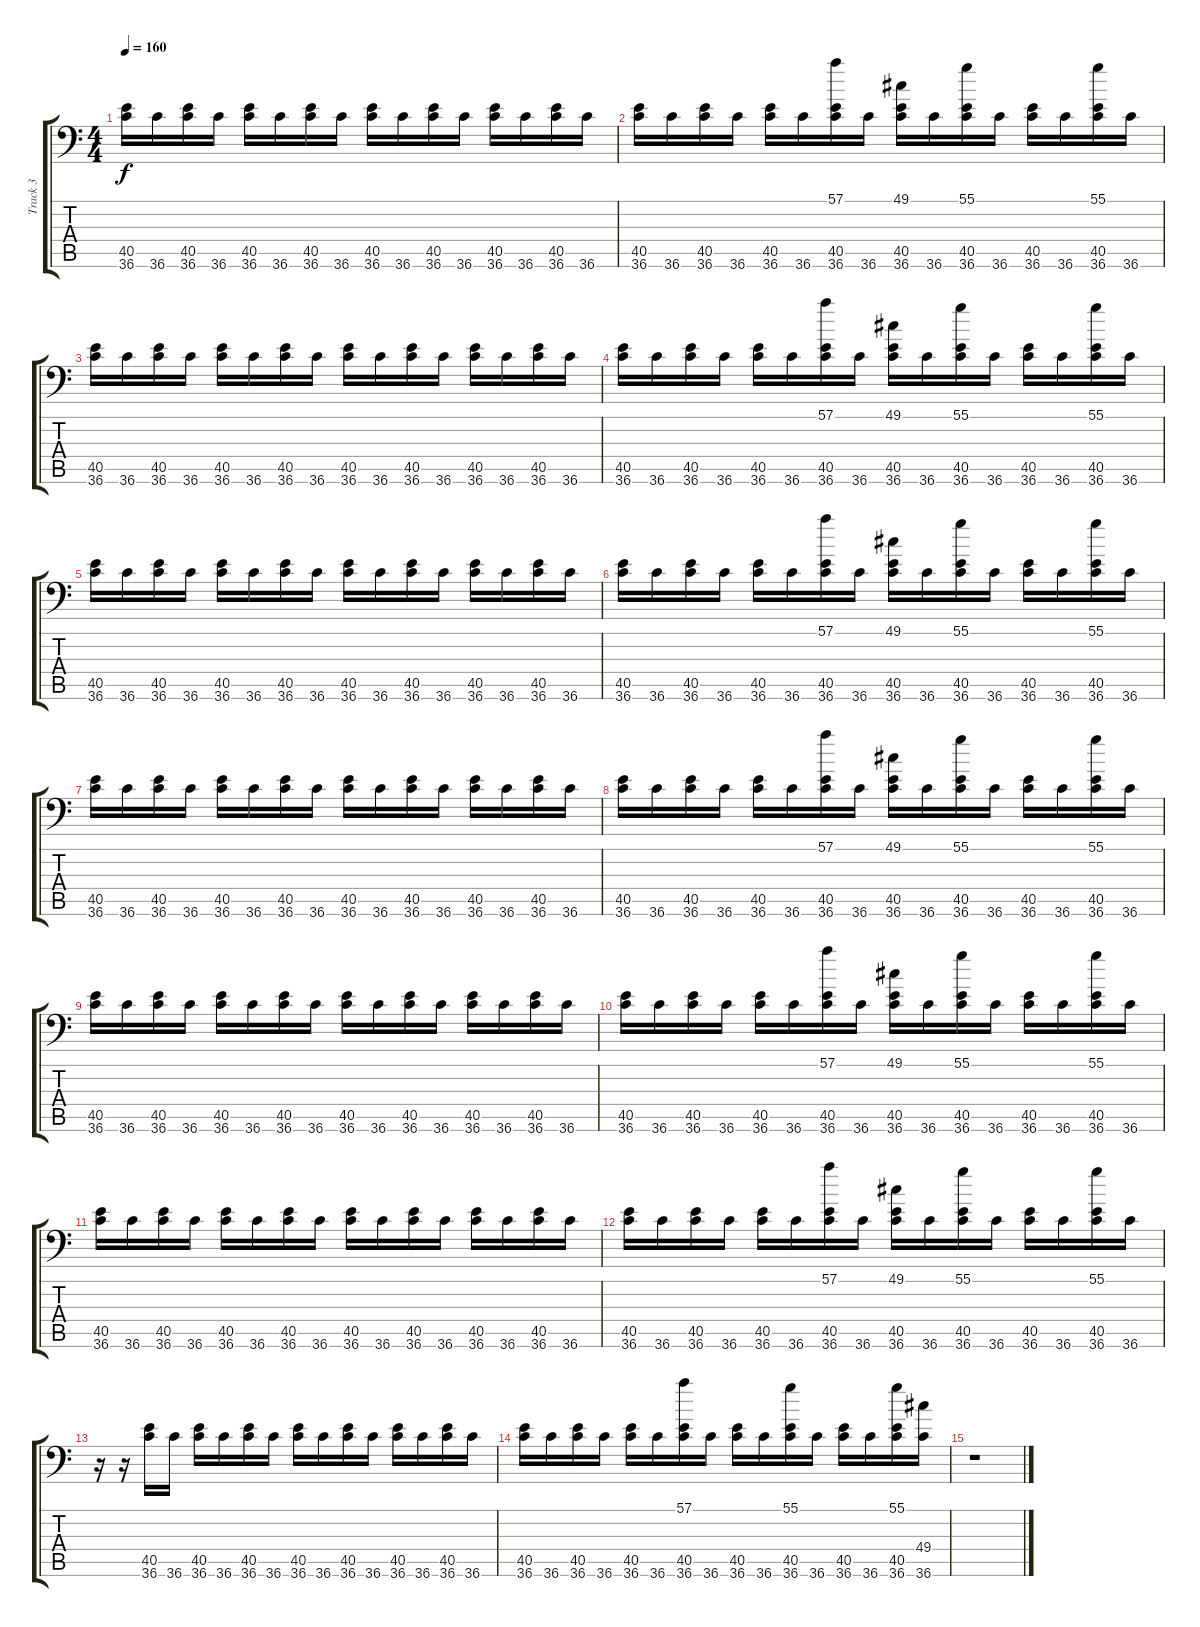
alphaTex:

\track ("Track 3" "Track 3") {instrument acousticgrandpiano}
\staff {score tabs}
\tuning (C-1 C-1 C-1 C-1 C-1 C-1) {hide}
\ts (4 4)
\tempo 160
\clef f4
\ks c
(40.5 36.6).16{dy f} 36.6.16 (40.5 36.6).16 36.6.16 (40.5 36.6).16 36.6.16 (40.5 36.6).16 36.6.16 (40.5 36.6).16 36.6.16 (40.5 36.6).16 36.6.16 (40.5 36.6).16 36.6.16 (40.5 36.6).16 36.6.16 |
(40.5 36.6).16 36.6.16 (40.5 36.6).16 36.6.16 (40.5 36.6).16 36.6.16 (57.1 40.5 36.6).16 36.6.16 (49.1 40.5 36.6).16 36.6.16 (55.1 40.5 36.6).16 36.6.16 (40.5 36.6).16 36.6.16 (55.1 40.5 36.6).16 36.6.16 |
(40.5 36.6).16 36.6.16 (40.5 36.6).16 36.6.16 (40.5 36.6).16 36.6.16 (40.5 36.6).16 36.6.16 (40.5 36.6).16 36.6.16 (40.5 36.6).16 36.6.16 (40.5 36.6).16 36.6.16 (40.5 36.6).16 36.6.16 |
(40.5 36.6).16 36.6.16 (40.5 36.6).16 36.6.16 (40.5 36.6).16 36.6.16 (57.1 40.5 36.6).16 36.6.16 (49.1 40.5 36.6).16 36.6.16 (55.1 40.5 36.6).16 36.6.16 (40.5 36.6).16 36.6.16 (55.1 40.5 36.6).16 36.6.16 |
(40.5 36.6).16 36.6.16 (40.5 36.6).16 36.6.16 (40.5 36.6).16 36.6.16 (40.5 36.6).16 36.6.16 (40.5 36.6).16 36.6.16 (40.5 36.6).16 36.6.16 (40.5 36.6).16 36.6.16 (40.5 36.6).16 36.6.16 |
(40.5 36.6).16 36.6.16 (40.5 36.6).16 36.6.16 (40.5 36.6).16 36.6.16 (57.1 40.5 36.6).16 36.6.16 (49.1 40.5 36.6).16 36.6.16 (55.1 40.5 36.6).16 36.6.16 (40.5 36.6).16 36.6.16 (55.1 40.5 36.6).16 36.6.16 |
(40.5 36.6).16 36.6.16 (40.5 36.6).16 36.6.16 (40.5 36.6).16 36.6.16 (40.5 36.6).16 36.6.16 (40.5 36.6).16 36.6.16 (40.5 36.6).16 36.6.16 (40.5 36.6).16 36.6.16 (40.5 36.6).16 36.6.16 |
(40.5 36.6).16 36.6.16 (40.5 36.6).16 36.6.16 (40.5 36.6).16 36.6.16 (57.1 40.5 36.6).16 36.6.16 (49.1 40.5 36.6).16 36.6.16 (55.1 40.5 36.6).16 36.6.16 (40.5 36.6).16 36.6.16 (55.1 40.5 36.6).16 36.6.16 |
(40.5 36.6).16 36.6.16 (40.5 36.6).16 36.6.16 (40.5 36.6).16 36.6.16 (40.5 36.6).16 36.6.16 (40.5 36.6).16 36.6.16 (40.5 36.6).16 36.6.16 (40.5 36.6).16 36.6.16 (40.5 36.6).16 36.6.16 |
(40.5 36.6).16 36.6.16 (40.5 36.6).16 36.6.16 (40.5 36.6).16 36.6.16 (57.1 40.5 36.6).16 36.6.16 (49.1 40.5 36.6).16 36.6.16 (55.1 40.5 36.6).16 36.6.16 (40.5 36.6).16 36.6.16 (55.1 40.5 36.6).16 36.6.16 |
(40.5 36.6).16 36.6.16 (40.5 36.6).16 36.6.16 (40.5 36.6).16 36.6.16 (40.5 36.6).16 36.6.16 (40.5 36.6).16 36.6.16 (40.5 36.6).16 36.6.16 (40.5 36.6).16 36.6.16 (40.5 36.6).16 36.6.16 |
(40.5 36.6).16 36.6.16 (40.5 36.6).16 36.6.16 (40.5 36.6).16 36.6.16 (57.1 40.5 36.6).16 36.6.16 (49.1 40.5 36.6).16 36.6.16 (55.1 40.5 36.6).16 36.6.16 (40.5 36.6).16 36.6.16 (55.1 40.5 36.6).16 36.6.16 |
r.16 r.16 (40.5 36.6).16 36.6.16 (40.5 36.6).16 36.6.16 (40.5 36.6).16 36.6.16 (40.5 36.6).16 36.6.16 (40.5 36.6).16 36.6.16 (40.5 36.6).16 36.6.16 (40.5 36.6).16 36.6.16 |
(40.5 36.6).16 36.6.16 (40.5 36.6).16 36.6.16 (40.5 36.6).16 36.6.16 (57.1 40.5 36.6).16 36.6.16 (40.5 36.6).16 36.6.16 (55.1 40.5 36.6).16 36.6.16 (40.5 36.6).16 36.6.16 (55.1 40.5 36.6).16 (49.4 36.6).16 |
r.1
